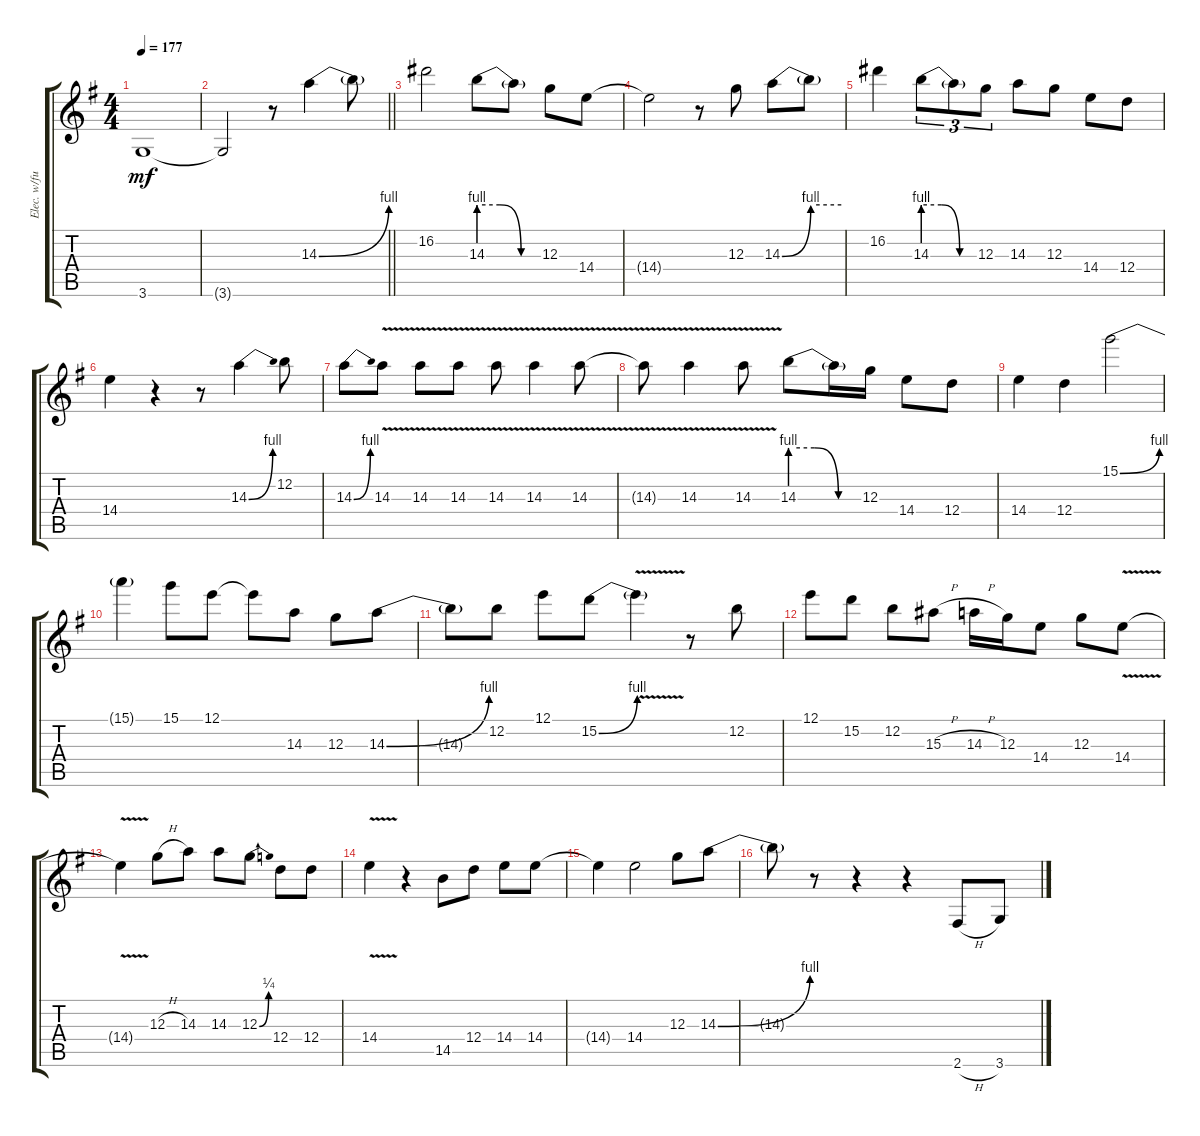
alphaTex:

\track ("Elec. w/fuzz" "Elec. w/fu") {instrument distortionguitar}
\staff {score tabs}
\tuning (E4 B3 G3 D3 A2 E2) {hide}
\ts (4 4)
\tempo 177
\clef g2
\ks g
3.6{t}.1{dy mf} |
\barLineRight lightlight
3.6{t}.2 r.8 14.3{be (bend 0 0 60 4)}.4 14.3{t}.8 |
16.2.2 14.3{be (custom 0 4 20 4 40 0 60 0)}.8 14.3{t}.8 12.3.8 14.4.8 |
14.4{t}.2 r.8 12.3.8 14.3{be (bend 0 0 60 4)}.8 14.3{be (hold 0 4 60 4) t}.8 |
16.2.4 14.3{be (custom 0 4 20 4 40 0 60 0)}.8{tu (3 2)} 14.3{t}.8{tu (3 2)} 12.3.8{tu (3 2)} 14.3.8 12.3.8 14.4.8 12.4.8 |
14.4.4 r.4 r.8 14.3{be (bend 0 0 60 4)}.4 12.2.8 |
14.3{be (bend 0 0 60 4)}.8 14.3{v}.8 14.3{v}.8 14.3{v}.8 14.3{v}.8 14.3{v}.4 14.3{v}.8 |
14.3{v t}.8 14.3{v}.4 14.3{v}.8 14.3{be (custom 0 4 20 4 40 0 60 0)}.8 14.3{t}.16 12.3.16 14.4.8 12.4.8 |
14.4.4 12.4.4 15.1{be (bend 0 0 60 4)}.2 |
15.1{t}.4 15.1.8 12.1.8 12.1{t}.8 14.3.8 12.3.8 14.3{be (bend 0 0 60 4)}.8 |
14.3{t}.8 12.2.8 12.1.8 15.2{be (bend 0 0 60 4)}.8 15.2{v t}.4 r.8 12.2.8 |
12.1.8 15.2.8 12.2.8 15.3{h}.8 14.3{h}.16 12.3.16 14.4.8 12.3.8 14.4{v}.8 |
14.4{v t}.4 12.3{h}.8 14.3.8 14.3.8 12.3{be (bend 0 0 60 1)}.8 12.4.8 12.4.8 |
14.4{v}.4 r.4 14.5.8 12.4.8 14.4.8 14.4.8 |
14.4{t}.4 14.4.2 12.3.8 14.3{be (bend 0 0 60 4)}.8 |
14.3{t}.8 r.8 r.4 r.4 2.6{h}.8 3.6.8
